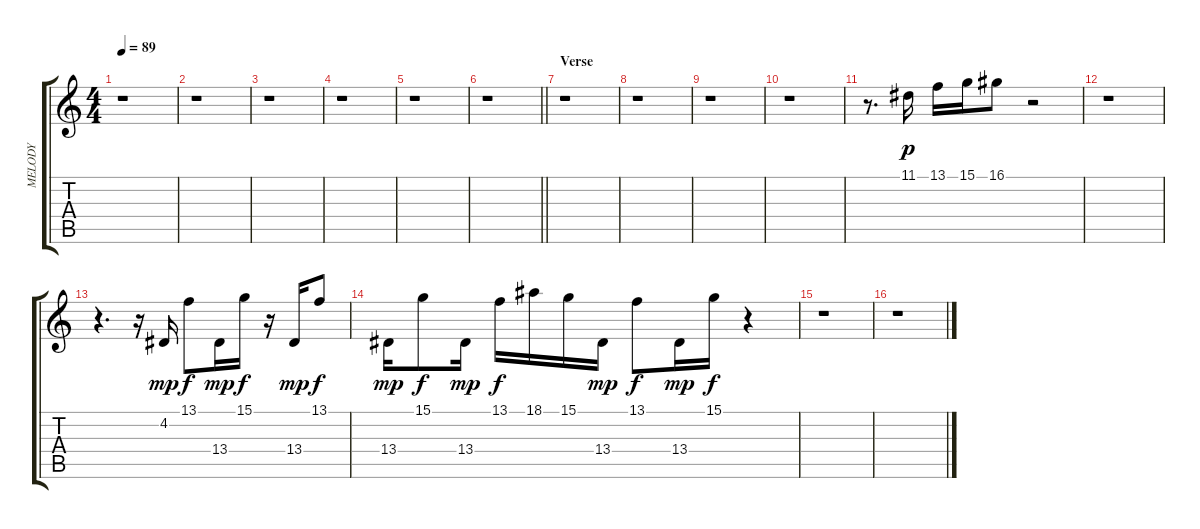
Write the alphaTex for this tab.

\track ("MELODY" "MELODY") {instrument voiceoohs}
\staff {score tabs}
\tuning (E4 B3 G3 D3 A2 E2) {hide}
\ts (4 4)
\tempo 89
\clef g2
\ks c
r.1{dy p} |
r.1 |
r.1 |
r.1 |
r.1 |
\barLineRight lightlight
r.1 |
\section ("" "Verse")
r.1 |
r.1 |
r.1 |
r.1 |
r.8{d} 11.1.16 13.1.16 15.1.16 16.1.8 r.2 |
r.1 |
r.4{d} r.16 4.2.16{dy mp} 13.1.8{dy f} 13.4.16{dy mp} 15.1.16{dy f} r.16 13.4.16{dy mp} 13.1.8{dy f} |
13.4.16{dy mp} 15.1.8{dy f} 13.4.16{dy mp} 13.1.16{dy f} 18.1.16 15.1.16 13.4.16{dy mp} 13.1.8{dy f} 13.4.16{dy mp} 15.1.16{dy f} r.4 |
r.1 |
r.1
